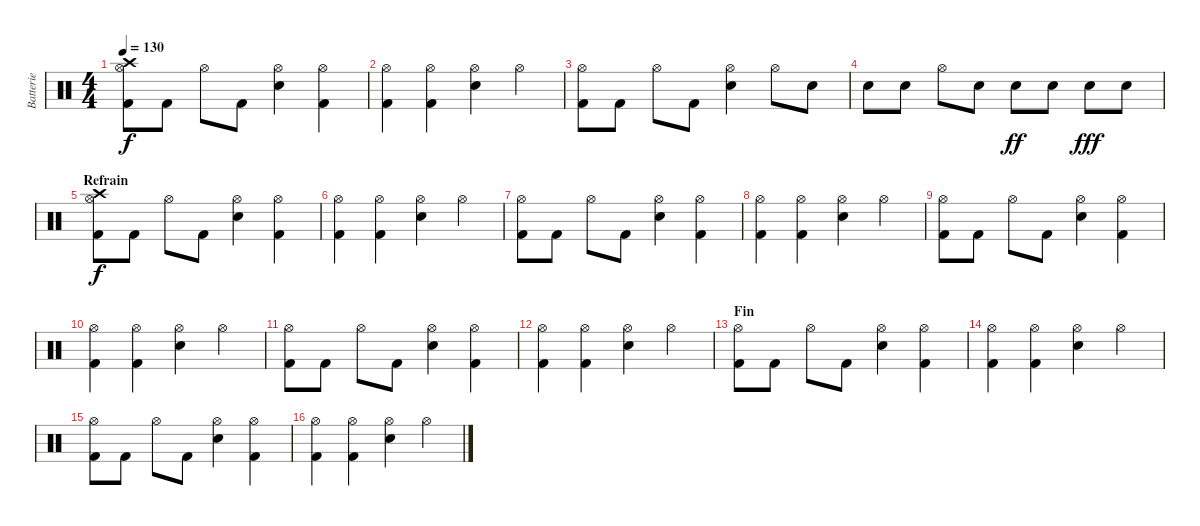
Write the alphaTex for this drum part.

\track ("Batterie" "Batterie") {instrument percussion}
\staff {score}
\articulation defaults
\ts (4 4)
\tempo 130
\clef neutral
\ks c
("Crash high (hit)" "Hi-Hat (open)" "Kick (hit) 2").8{dy f} "Kick (hit) 2".8 "Hi-Hat (open)".8 "Kick (hit) 2".8 ("Hi-Hat (open)" "Electric Snare (hit)").4 ("Hi-Hat (open)" "Kick (hit) 2").4 |
("Hi-Hat (open)" "Kick (hit) 2").4 ("Hi-Hat (open)" "Kick (hit) 2").4 ("Hi-Hat (open)" "Electric Snare (hit)").4 "Hi-Hat (open)".4 |
("Hi-Hat (open)" "Kick (hit) 2").8 "Kick (hit) 2".8 "Hi-Hat (open)".8 "Kick (hit) 2".8 ("Hi-Hat (open)" "Electric Snare (hit)").4 "Hi-Hat (open)".8 "Electric Snare (hit)".8 |
"Electric Snare (hit)".8 "Electric Snare (hit)".8 "Hi-Hat (open)".8 "Electric Snare (hit)".8 "Electric Snare (hit)".8{dy ff} "Electric Snare (hit)".8 "Electric Snare (hit)".8{dy fff} "Electric Snare (hit)".8 |
\section ("" "Refrain")
("Crash high (hit)" "Hi-Hat (open)" "Kick (hit) 2").8{dy f} "Kick (hit) 2".8 "Hi-Hat (open)".8 "Kick (hit) 2".8 ("Hi-Hat (open)" "Electric Snare (hit)").4 ("Hi-Hat (open)" "Kick (hit) 2").4 |
("Hi-Hat (open)" "Kick (hit) 2").4 ("Hi-Hat (open)" "Kick (hit) 2").4 ("Hi-Hat (open)" "Electric Snare (hit)").4 "Hi-Hat (open)".4 |
("Hi-Hat (open)" "Kick (hit) 2").8 "Kick (hit) 2".8 "Hi-Hat (open)".8 "Kick (hit) 2".8 ("Hi-Hat (open)" "Electric Snare (hit)").4 ("Hi-Hat (open)" "Kick (hit) 2").4 |
("Hi-Hat (open)" "Kick (hit) 2").4 ("Hi-Hat (open)" "Kick (hit) 2").4 ("Hi-Hat (open)" "Electric Snare (hit)").4 "Hi-Hat (open)".4 |
("Hi-Hat (open)" "Kick (hit) 2").8 "Kick (hit) 2".8 "Hi-Hat (open)".8 "Kick (hit) 2".8 ("Hi-Hat (open)" "Electric Snare (hit)").4 ("Hi-Hat (open)" "Kick (hit) 2").4 |
("Hi-Hat (open)" "Kick (hit) 2").4 ("Hi-Hat (open)" "Kick (hit) 2").4 ("Hi-Hat (open)" "Electric Snare (hit)").4 "Hi-Hat (open)".4 |
("Hi-Hat (open)" "Kick (hit) 2").8 "Kick (hit) 2".8 "Hi-Hat (open)".8 "Kick (hit) 2".8 ("Hi-Hat (open)" "Electric Snare (hit)").4 ("Hi-Hat (open)" "Kick (hit) 2").4 |
("Hi-Hat (open)" "Kick (hit) 2").4 ("Hi-Hat (open)" "Kick (hit) 2").4 ("Hi-Hat (open)" "Electric Snare (hit)").4 "Hi-Hat (open)".4 |
\section ("" "Fin")
("Hi-Hat (open)" "Kick (hit) 2").8 "Kick (hit) 2".8 "Hi-Hat (open)".8 "Kick (hit) 2".8 ("Hi-Hat (open)" "Electric Snare (hit)").4 ("Hi-Hat (open)" "Kick (hit) 2").4 |
("Hi-Hat (open)" "Kick (hit) 2").4 ("Hi-Hat (open)" "Kick (hit) 2").4 ("Hi-Hat (open)" "Electric Snare (hit)").4 "Hi-Hat (open)".4 |
("Hi-Hat (open)" "Kick (hit) 2").8 "Kick (hit) 2".8 "Hi-Hat (open)".8 "Kick (hit) 2".8 ("Hi-Hat (open)" "Electric Snare (hit)").4 ("Hi-Hat (open)" "Kick (hit) 2").4 |
("Hi-Hat (open)" "Kick (hit) 2").4 ("Hi-Hat (open)" "Kick (hit) 2").4 ("Hi-Hat (open)" "Electric Snare (hit)").4 "Hi-Hat (open)".4
